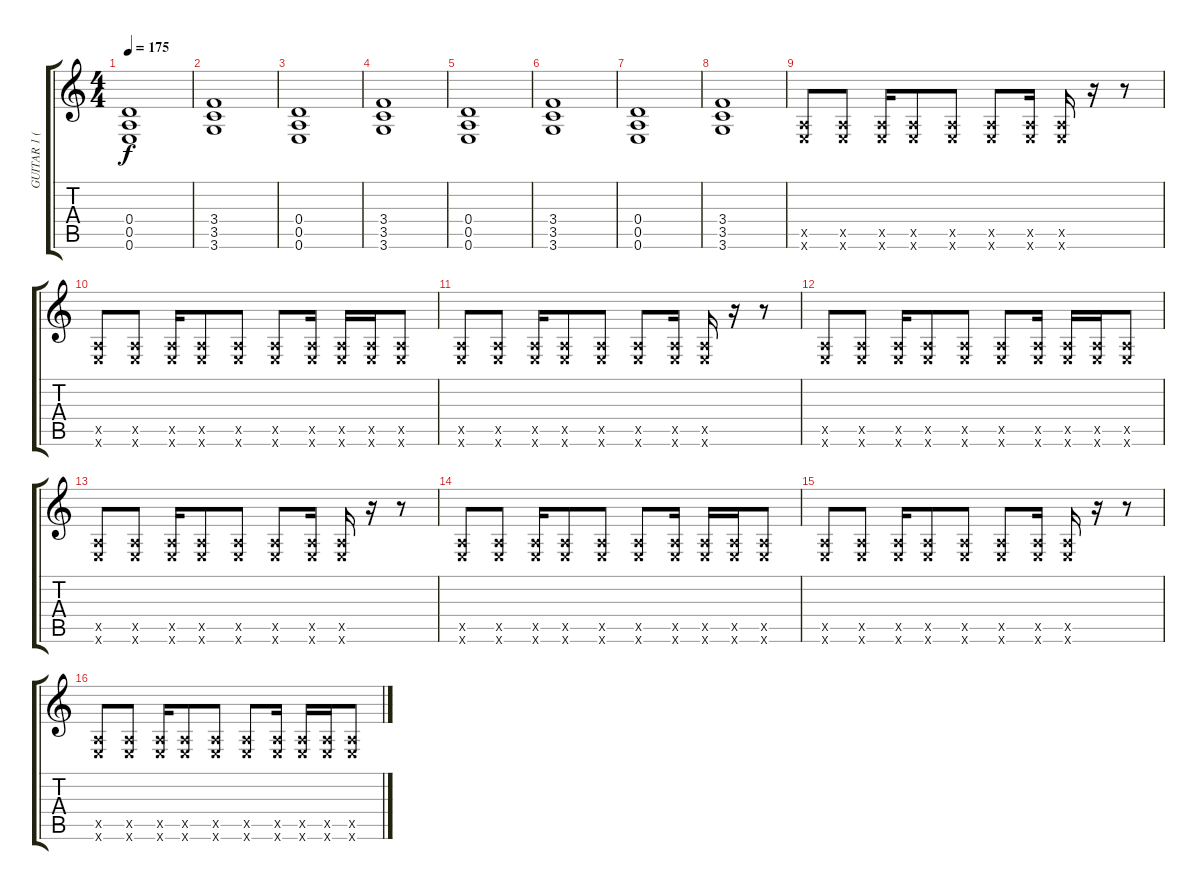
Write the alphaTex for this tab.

\track ("GUITAR 1 ( Koichi Fukuda )" "GUITAR 1 (") {instrument distortionguitar}
\staff {score tabs}
\tuning (E4 B3 G3 D3 A2 E2) {hide}
\ts (4 4)
\tempo 175
\clef g2
\ks c
(0.4 0.5 0.6).1{dy f} |
(3.4 3.5 3.6).1 |
(0.4 0.5 0.6).1 |
(3.4 3.5 3.6).1 |
(0.4 0.5 0.6).1 |
(3.4 3.5 3.6).1 |
(0.4 0.5 0.6).1 |
(3.4 3.5 3.6).1 |
(0.5{x} 0.6{x}).8 (0.5{x} 0.6{x}).8 (0.5{x} 0.6{x}).16 (0.5{x} 0.6{x}).8 (0.5{x} 0.6{x}).8 (0.5{x} 0.6{x}).8 (0.5{x} 0.6{x}).16 (0.5{x} 0.6{x}).16 r.16 r.8 |
(0.5{x} 0.6{x}).8 (0.5{x} 0.6{x}).8 (0.5{x} 0.6{x}).16 (0.5{x} 0.6{x}).8 (0.5{x} 0.6{x}).8 (0.5{x} 0.6{x}).8 (0.5{x} 0.6{x}).16 (0.5{x} 0.6{x}).16 (0.5{x} 0.6{x}).16 (0.5{x} 0.6{x}).8 |
(0.5{x} 0.6{x}).8 (0.5{x} 0.6{x}).8 (0.5{x} 0.6{x}).16 (0.5{x} 0.6{x}).8 (0.5{x} 0.6{x}).8 (0.5{x} 0.6{x}).8 (0.5{x} 0.6{x}).16 (0.5{x} 0.6{x}).16 r.16 r.8 |
(0.5{x} 0.6{x}).8 (0.5{x} 0.6{x}).8 (0.5{x} 0.6{x}).16 (0.5{x} 0.6{x}).8 (0.5{x} 0.6{x}).8 (0.5{x} 0.6{x}).8 (0.5{x} 0.6{x}).16 (0.5{x} 0.6{x}).16 (0.5{x} 0.6{x}).16 (0.5{x} 0.6{x}).8 |
(0.5{x} 0.6{x}).8 (0.5{x} 0.6{x}).8 (0.5{x} 0.6{x}).16 (0.5{x} 0.6{x}).8 (0.5{x} 0.6{x}).8 (0.5{x} 0.6{x}).8 (0.5{x} 0.6{x}).16 (0.5{x} 0.6{x}).16 r.16 r.8 |
(0.5{x} 0.6{x}).8 (0.5{x} 0.6{x}).8 (0.5{x} 0.6{x}).16 (0.5{x} 0.6{x}).8 (0.5{x} 0.6{x}).8 (0.5{x} 0.6{x}).8 (0.5{x} 0.6{x}).16 (0.5{x} 0.6{x}).16 (0.5{x} 0.6{x}).16 (0.5{x} 0.6{x}).8 |
(0.5{x} 0.6{x}).8 (0.5{x} 0.6{x}).8 (0.5{x} 0.6{x}).16 (0.5{x} 0.6{x}).8 (0.5{x} 0.6{x}).8 (0.5{x} 0.6{x}).8 (0.5{x} 0.6{x}).16 (0.5{x} 0.6{x}).16 r.16 r.8 |
(0.5{x} 0.6{x}).8 (0.5{x} 0.6{x}).8 (0.5{x} 0.6{x}).16 (0.5{x} 0.6{x}).8 (0.5{x} 0.6{x}).8 (0.5{x} 0.6{x}).8 (0.5{x} 0.6{x}).16 (0.5{x} 0.6{x}).16 (0.5{x} 0.6{x}).16 (0.5{x} 0.6{x}).8
